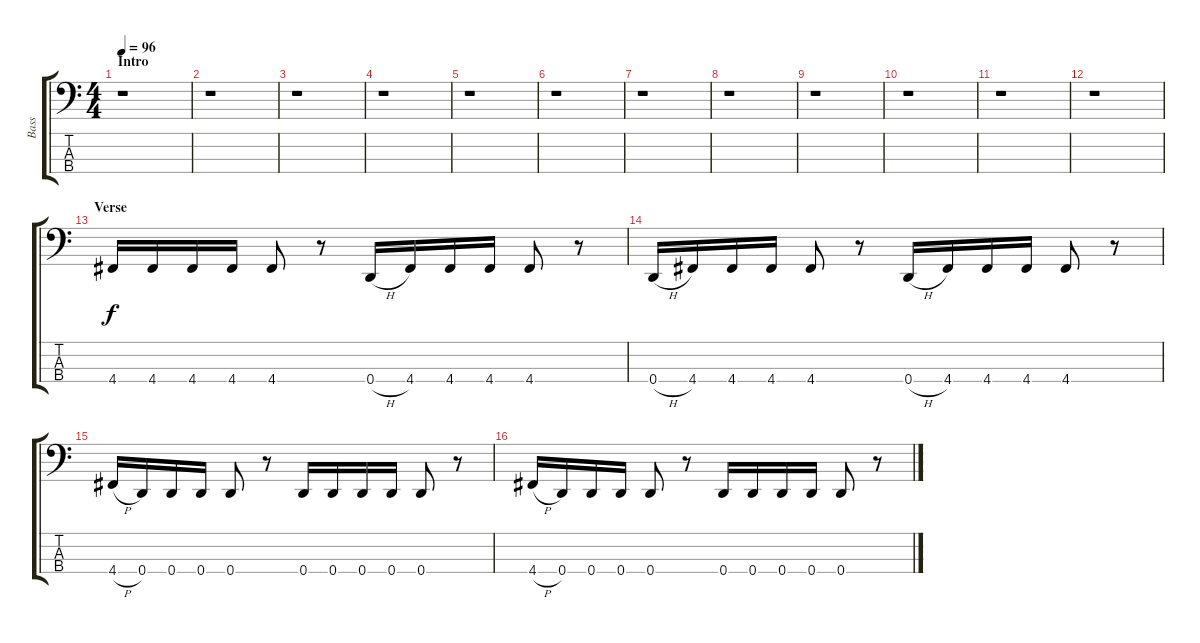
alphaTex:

\track ("Bass" "Bass") {instrument electricbassfinger}
\staff {score tabs}
\tuning (G2 D2 A1 D1) {hide}
\ts (4 4)
\section ("" "Intro")
\tempo 96
\clef f4
\ks c
r.1{dy f instrument electricbassfinger} |
r.1 |
r.1 |
r.1 |
r.1 |
r.1 |
r.1 |
r.1 |
r.1 |
r.1 |
r.1 |
r.1 |
\section ("" "Verse")
4.4.16 4.4.16 4.4.16 4.4.16 4.4.8 r.8 0.4{h}.16 4.4.16 4.4.16 4.4.16 4.4.8 r.8 |
0.4{h}.16 4.4.16 4.4.16 4.4.16 4.4.8 r.8 0.4{h}.16 4.4.16 4.4.16 4.4.16 4.4.8 r.8 |
4.4{h}.16 0.4.16 0.4.16 0.4.16 0.4.8 r.8 0.4.16 0.4.16 0.4.16 0.4.16 0.4.8 r.8 |
4.4{h}.16 0.4.16 0.4.16 0.4.16 0.4.8 r.8 0.4.16 0.4.16 0.4.16 0.4.16 0.4.8 r.8
